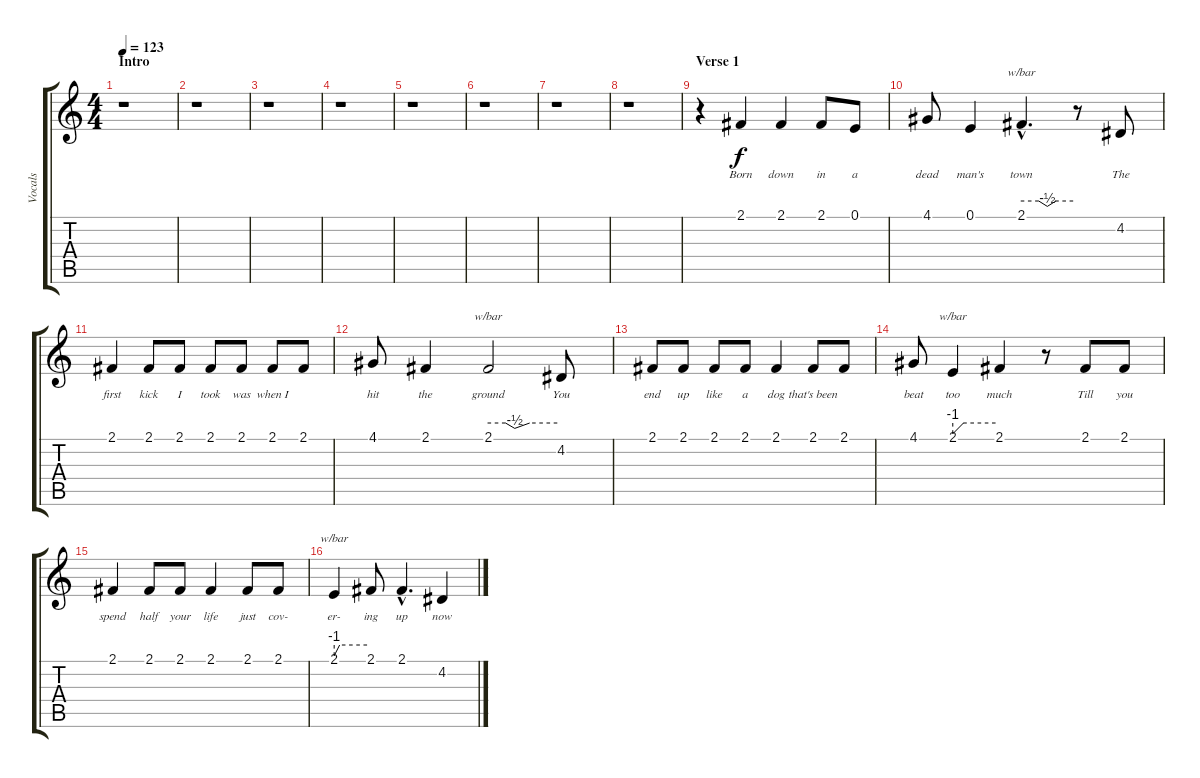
\track ("Vocals" "Vocals") {instrument tenorsax}
\staff {score tabs}
\tuning (E4 B3 G3 D3 A2 E2) {hide}
\ts (4 4)
\section ("" "Intro")
\tempo 123
\clef g2
\ks c
r.1{dy f instrument tenorsax} |
r.1 |
r.1 |
r.1 |
r.1 |
r.1 |
r.1 |
r.1 |
\section ("" "Verse 1")
r.4 2.1.4{lyrics (0 "Born") lyrics (1 "") lyrics (2 "") lyrics (3 "") lyrics (4 "")} 2.1.4{lyrics (0 "down") lyrics (1 "") lyrics (2 "") lyrics (3 "") lyrics (4 "")} 2.1.8{lyrics (0 "in") lyrics (1 "") lyrics (2 "") lyrics (3 "") lyrics (4 "")} 0.1.8{lyrics (0 "a") lyrics (1 "") lyrics (2 "") lyrics (3 "") lyrics (4 "")} |
4.1.8{lyrics (0 "dead") lyrics (1 "") lyrics (2 "") lyrics (3 "") lyrics (4 "")} 0.1.4{lyrics (0 "man's") lyrics (1 "") lyrics (2 "") lyrics (3 "") lyrics (4 "")} 2.1{hac}.4{d tbe (custom default 0 0 20 0 30 -2 40 0 60 0) lyrics (0 "town") lyrics (1 "") lyrics (2 "") lyrics (3 "") lyrics (4 "")} r.8 4.2.8{lyrics (0 "The") lyrics (1 "") lyrics (2 "") lyrics (3 "") lyrics (4 "")} |
2.1.4{lyrics (0 "first") lyrics (1 "") lyrics (2 "") lyrics (3 "") lyrics (4 "")} 2.1.8{lyrics (0 "kick") lyrics (1 "") lyrics (2 "") lyrics (3 "") lyrics (4 "")} 2.1.8{lyrics (0 "I") lyrics (1 "") lyrics (2 "") lyrics (3 "") lyrics (4 "")} 2.1.8{lyrics (0 "took") lyrics (1 "") lyrics (2 "") lyrics (3 "") lyrics (4 "")} 2.1.8{lyrics (0 "was") lyrics (1 "") lyrics (2 "") lyrics (3 "") lyrics (4 "")} 2.1.8{lyrics (0 "when I") lyrics (1 "") lyrics (2 "") lyrics (3 "") lyrics (4 "")} 2.1.8{lyrics (0 "") lyrics (1 "") lyrics (2 "") lyrics (3 "") lyrics (4 "")} |
4.1.8{lyrics (0 "hit") lyrics (1 "") lyrics (2 "") lyrics (3 "") lyrics (4 "")} 2.1.4{lyrics (0 "the") lyrics (1 "") lyrics (2 "") lyrics (3 "") lyrics (4 "")} 2.1.2{tbe (custom default 0 0 15 0 23 -2 36 0 60 0) lyrics (0 "ground") lyrics (1 "") lyrics (2 "") lyrics (3 "") lyrics (4 "")} 4.2.8{lyrics (0 "You") lyrics (1 "") lyrics (2 "") lyrics (3 "") lyrics (4 "")} |
2.1.8{lyrics (0 "end") lyrics (1 "") lyrics (2 "") lyrics (3 "") lyrics (4 "")} 2.1.8{lyrics (0 "up") lyrics (1 "") lyrics (2 "") lyrics (3 "") lyrics (4 "")} 2.1.8{lyrics (0 "like") lyrics (1 "") lyrics (2 "") lyrics (3 "") lyrics (4 "")} 2.1.8{lyrics (0 "a") lyrics (1 "") lyrics (2 "") lyrics (3 "") lyrics (4 "")} 2.1.4{lyrics (0 "dog") lyrics (1 "") lyrics (2 "") lyrics (3 "") lyrics (4 "")} 2.1.8{lyrics (0 "that's been") lyrics (1 "") lyrics (2 "") lyrics (3 "") lyrics (4 "")} 2.1.8{lyrics (0 "") lyrics (1 "") lyrics (2 "") lyrics (3 "") lyrics (4 "")} |
4.1.8{lyrics (0 "beat") lyrics (1 "") lyrics (2 "") lyrics (3 "") lyrics (4 "")} 2.1.4{tbe (custom default 0 -4 15 0 60 0) lyrics (0 "too") lyrics (1 "") lyrics (2 "") lyrics (3 "") lyrics (4 "")} 2.1.4{lyrics (0 "much") lyrics (1 "") lyrics (2 "") lyrics (3 "") lyrics (4 "")} r.8 2.1.8{lyrics (0 "Till") lyrics (1 "") lyrics (2 "") lyrics (3 "") lyrics (4 "")} 2.1.8{lyrics (0 "you") lyrics (1 "") lyrics (2 "") lyrics (3 "") lyrics (4 "")} |
2.1.4{lyrics (0 "spend") lyrics (1 "") lyrics (2 "") lyrics (3 "") lyrics (4 "")} 2.1.8{lyrics (0 "half") lyrics (1 "") lyrics (2 "") lyrics (3 "") lyrics (4 "")} 2.1.8{lyrics (0 "your") lyrics (1 "") lyrics (2 "") lyrics (3 "") lyrics (4 "")} 2.1.4{lyrics (0 "life") lyrics (1 "") lyrics (2 "") lyrics (3 "") lyrics (4 "")} 2.1.8{lyrics (0 "just") lyrics (1 "") lyrics (2 "") lyrics (3 "") lyrics (4 "")} 2.1.8{lyrics (0 "cov-") lyrics (1 "") lyrics (2 "") lyrics (3 "") lyrics (4 "")} |
2.1.4{tbe (custom default 0 -4 10 0 60 0) lyrics (0 "er-") lyrics (1 "") lyrics (2 "") lyrics (3 "") lyrics (4 "")} 2.1.8{lyrics (0 "ing") lyrics (1 "") lyrics (2 "") lyrics (3 "") lyrics (4 "")} 2.1{hac}.4{d lyrics (0 "up") lyrics (1 "") lyrics (2 "") lyrics (3 "") lyrics (4 "")} 4.2.4{lyrics (0 "now") lyrics (1 "") lyrics (2 "") lyrics (3 "") lyrics (4 "")}
